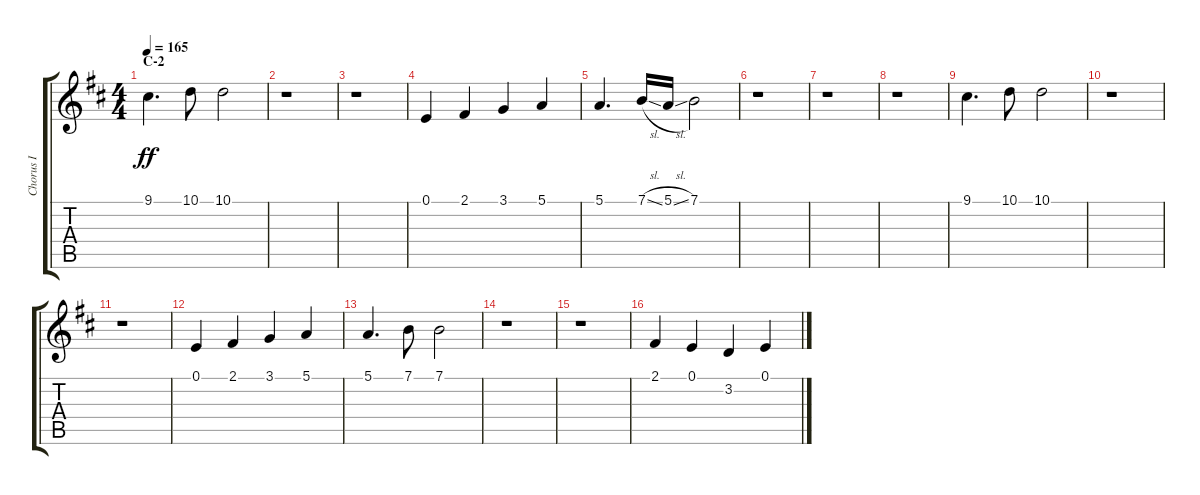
\track ("Chorus I" "Chorus I") {instrument voiceoohs}
\staff {score tabs}
\tuning (E4 B3 G3 D3 A2 E2) {hide}
\ts (4 4)
\section ("" "C-2")
\tempo 165
\clef g2
\ks d
9.1.4{d dy ff} 10.1.8 10.1.2 |
r.1 |
r.1 |
0.1.4 2.1.4 3.1.4 5.1.4 |
5.1.4{d} 7.1{sl}.16 5.1{sl}.16 7.1.2 |
r.1 |
r.1 |
r.1 |
9.1.4{d} 10.1.8 10.1.2 |
r.1 |
r.1 |
0.1.4 2.1.4 3.1.4 5.1.4 |
5.1.4{d} 7.1.8 7.1.2 |
r.1 |
r.1 |
2.1.4 0.1.4 3.2.4 0.1.4
